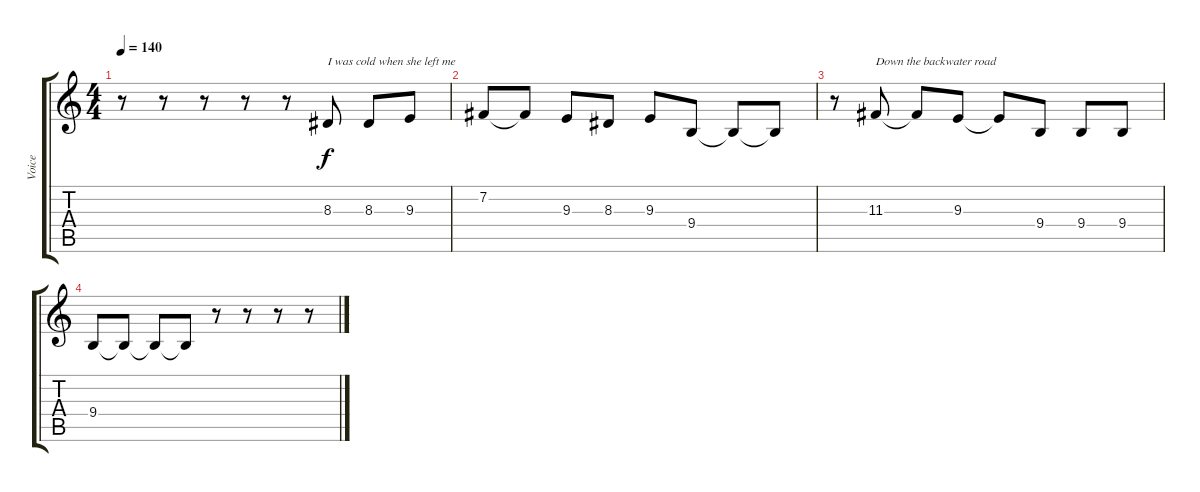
\track ("Voice" "Voice") {instrument lead5charang}
\staff {score tabs}
\tuning (E4 B3 G3 D3 A2 E2) {hide}
\ts (4 4)
\tempo 140
\clef g2
\ks c
r.8{dy f} r.8 r.8 r.8 r.8 8.3.8{txt "I was cold when she left me"} 8.3.8 9.3.8 |
7.2.8 7.2{t}.8 9.3.8 8.3.8 9.3.8 9.4.8 9.4{t}.8 9.4{t}.8 |
r.8 11.3.8{txt "Down the backwater road"} 11.3{t}.8 9.3.8 9.3{t}.8 9.4.8 9.4.8 9.4.8 |
9.4.8 9.4{t}.8 9.4{t}.8 9.4{t}.8 r.8 r.8 r.8 r.8
